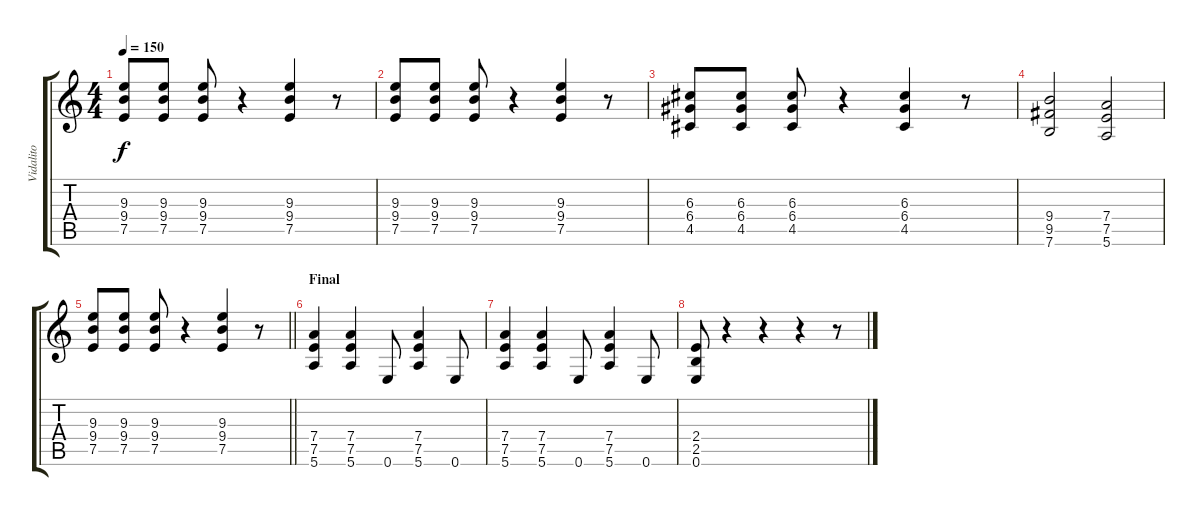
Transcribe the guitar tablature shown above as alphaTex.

\track ("Vidalito" "Vidalito") {instrument distortionguitar}
\staff {score tabs}
\tuning (E4 B3 G3 D3 A2 E2) {hide}
\ts (4 4)
\tempo 150
\clef g2
\ks c
(9.3 9.4 7.5).8{dy f} (9.3 9.4 7.5).8 (9.3 9.4 7.5).8 r.4 (9.3 9.4 7.5).4 r.8 |
(9.3 9.4 7.5).8 (9.3 9.4 7.5).8 (9.3 9.4 7.5).8 r.4 (9.3 9.4 7.5).4 r.8 |
(6.3 6.4 4.5).8 (6.3 6.4 4.5).8 (6.3 6.4 4.5).8 r.4 (6.3 6.4 4.5).4 r.8 |
(9.4 9.5 7.6).2 (7.4 7.5 5.6).2 |
\barLineRight lightlight
(9.3 9.4 7.5).8 (9.3 9.4 7.5).8 (9.3 9.4 7.5).8 r.4 (9.3 9.4 7.5).4 r.8 |
\section ("" "Final")
(7.4 7.5 5.6).4 (7.4 7.5 5.6).4 0.6.8 (7.4 7.5 5.6).4 0.6.8 |
(7.4 7.5 5.6).4 (7.4 7.5 5.6).4 0.6.8 (7.4 7.5 5.6).4 0.6.8 |
(2.4 2.5 0.6).8 r.4 r.4 r.4 r.8
